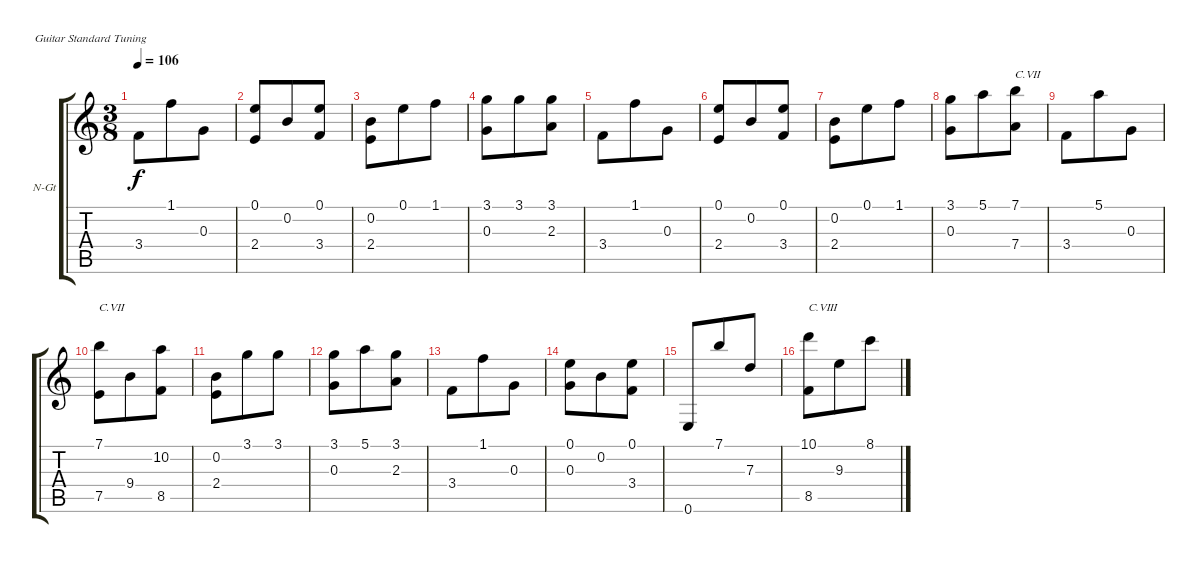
\bracketExtendMode groupsimilarinstruments
\firstSystemTrackNameOrientation horizontal
\otherSystemsTrackNameOrientation horizontal
\track ("guitara" "N-Gt") {instrument acousticguitarnylon}
\staff {score tabs}
\tuning (E4 B3 G3 D3 A2 E2)
\ts (3 8)
\tempo 106
\clef g2
\ks c
3.4.8{dy f} 1.1.8 0.3.8 |
(0.1 2.4).8 0.2.8 (0.1 3.4).8 |
(0.2 2.4).8 0.1.8 1.1.8 |
(3.1 0.3).8 3.1.8 (3.1 2.3).8 |
3.4.8 1.1.8 0.3.8 |
(0.1 2.4).8 0.2.8 (0.1 3.4).8 |
(0.2 2.4).8 0.1.8 1.1.8 |
(3.1 0.3).8 5.1.8 (7.1 7.4).8{txt "C.VII"} |
3.4.8 5.1.8 0.3.8 |
(7.1 7.5).8{txt "C.VII"} 9.4.8 (10.2 8.5).8 |
(0.2 2.4).8 3.1.8 3.1.8 |
(3.1 0.3).8 5.1.8 (3.1 2.3).8 |
3.4.8 1.1.8 0.3.8 |
(0.1 0.3).8 0.2.8 (0.1 3.4).8 |
0.6.8 7.1.8 7.3.8 |
(10.1 8.5).8{txt "C.VIII"} 9.3.8 8.1.8
